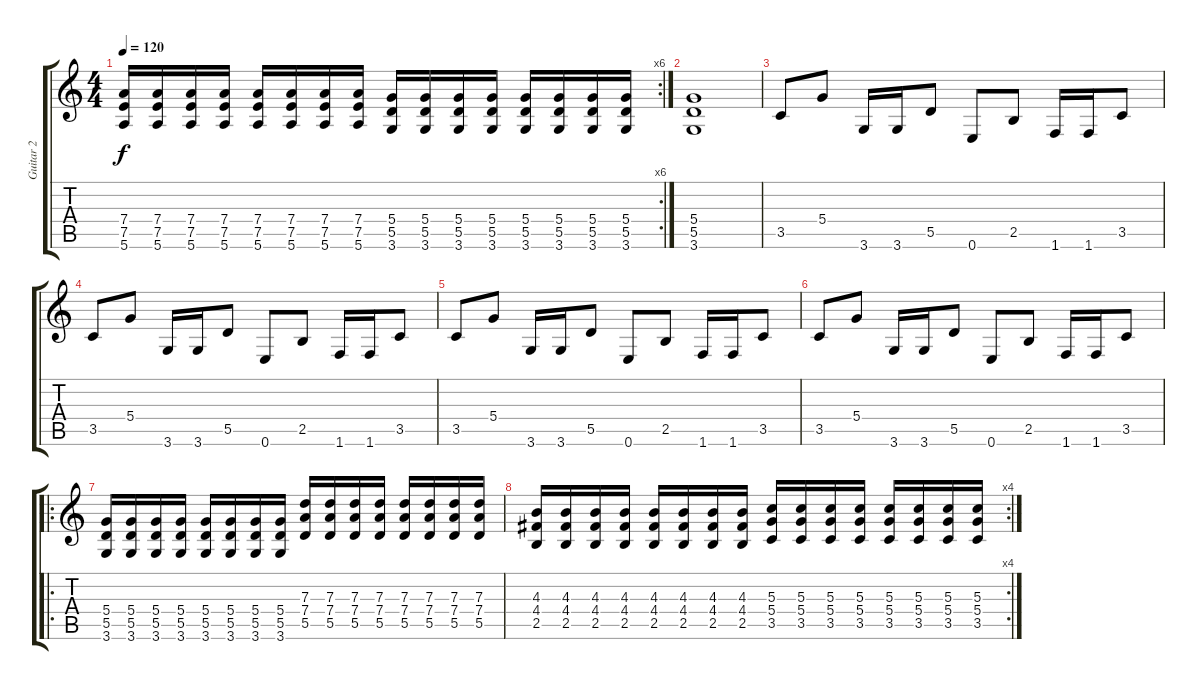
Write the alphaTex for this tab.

\track ("Guitar 2" "Guitar 2") {instrument distortionguitar}
\staff {score tabs}
\tuning (E4 B3 G3 D3 A2 E2) {hide}
\rc 6
\ts (4 4)
\tempo 120
\clef g2
\ks c
(7.4 7.5 5.6).16{dy f} (7.4 7.5 5.6).16 (7.4 7.5 5.6).16 (7.4 7.5 5.6).16 (7.4 7.5 5.6).16 (7.4 7.5 5.6).16 (7.4 7.5 5.6).16 (7.4 7.5 5.6).16 (5.4 5.5 3.6).16 (5.4 5.5 3.6).16 (5.4 5.5 3.6).16 (5.4 5.5 3.6).16 (5.4 5.5 3.6).16 (5.4 5.5 3.6).16 (5.4 5.5 3.6).16 (5.4 5.5 3.6).16 |
(5.4 5.5 3.6).1 |
3.5.8 5.4.8 3.6.16 3.6.16 5.5.8 0.6.8 2.5.8 1.6.16 1.6.16 3.5.8 |
3.5.8 5.4.8 3.6.16 3.6.16 5.5.8 0.6.8 2.5.8 1.6.16 1.6.16 3.5.8 |
3.5.8 5.4.8 3.6.16 3.6.16 5.5.8 0.6.8 2.5.8 1.6.16 1.6.16 3.5.8 |
3.5.8 5.4.8 3.6.16 3.6.16 5.5.8 0.6.8 2.5.8 1.6.16 1.6.16 3.5.8 |
\ro
(5.4 5.5 3.6).16 (5.4 5.5 3.6).16 (5.4 5.5 3.6).16 (5.4 5.5 3.6).16 (5.4 5.5 3.6).16 (5.4 5.5 3.6).16 (5.4 5.5 3.6).16 (5.4 5.5 3.6).16 (7.3 7.4 5.5).16 (7.3 7.4 5.5).16 (7.3 7.4 5.5).16 (7.3 7.4 5.5).16 (7.3 7.4 5.5).16 (7.3 7.4 5.5).16 (7.3 7.4 5.5).16 (7.3 7.4 5.5).16 |
\rc 4
(4.3 4.4 2.5).16 (4.3 4.4 2.5).16 (4.3 4.4 2.5).16 (4.3 4.4 2.5).16 (4.3 4.4 2.5).16 (4.3 4.4 2.5).16 (4.3 4.4 2.5).16 (4.3 4.4 2.5).16 (5.3 5.4 3.5).16 (5.3 5.4 3.5).16 (5.3 5.4 3.5).16 (5.3 5.4 3.5).16 (5.3 5.4 3.5).16 (5.3 5.4 3.5).16 (5.3 5.4 3.5).16 (5.3 5.4 3.5).16
